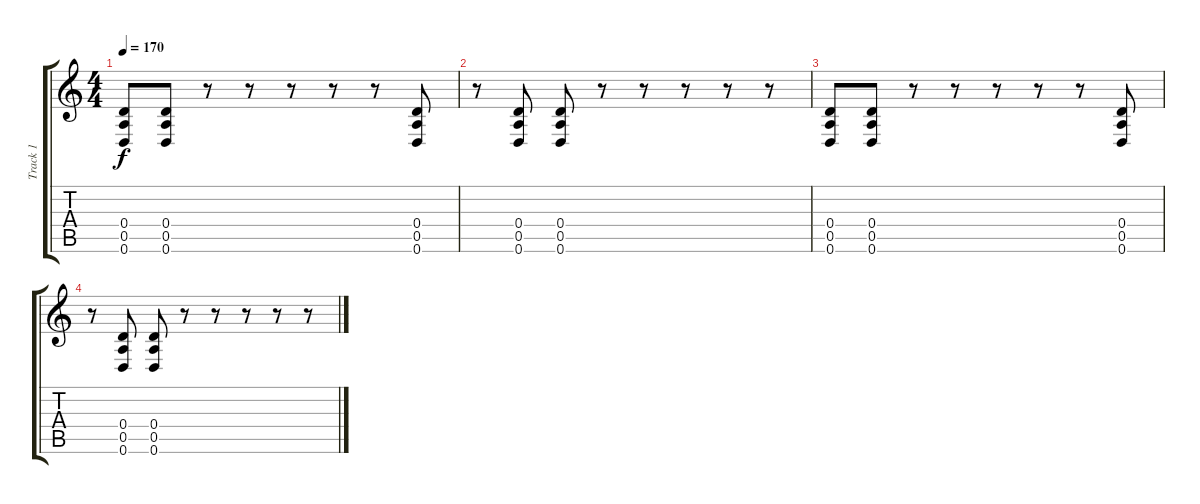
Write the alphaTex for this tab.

\track ("Track 1" "Track 1") {instrument overdrivenguitar}
\staff {score tabs}
\tuning (E4 B3 G3 D3 A2 D2) {hide}
\ts (4 4)
\tempo 170
\clef g2
\ks c
(0.4 0.5 0.6).8{dy f} (0.4 0.5 0.6).8 r.8 r.8 r.8 r.8 r.8 (0.4 0.5 0.6).8 |
r.8 (0.4 0.5 0.6).8 (0.4 0.5 0.6).8 r.8 r.8 r.8 r.8 r.8 |
(0.4 0.5 0.6).8 (0.4 0.5 0.6).8 r.8 r.8 r.8 r.8 r.8 (0.4 0.5 0.6).8 |
r.8 (0.4 0.5 0.6).8 (0.4 0.5 0.6).8 r.8 r.8 r.8 r.8 r.8
